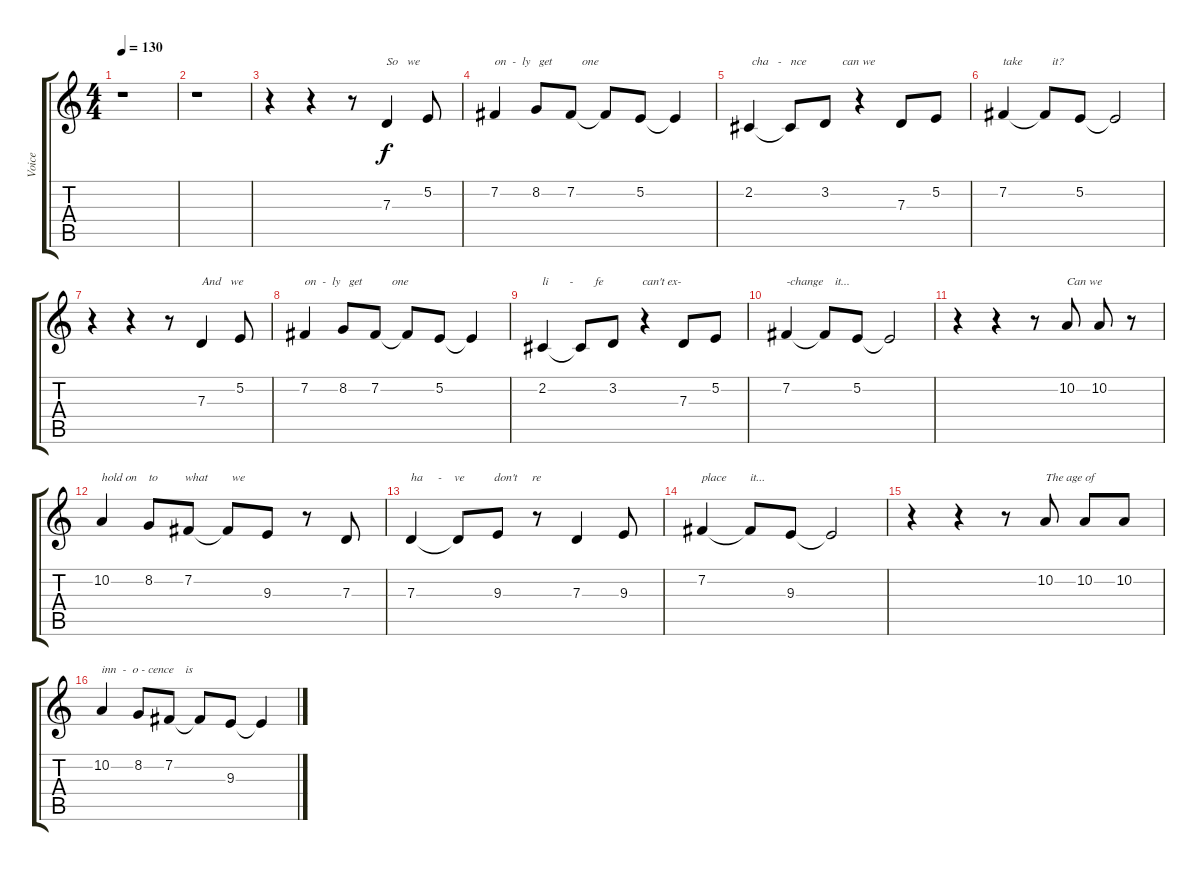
\track ("Voice" "Voice") {instrument cello}
\staff {score tabs}
\tuning (E4 B3 G3 D3 A2 E2) {hide}
\ts (4 4)
\tempo 130
\clef g2
\ks c
r.1{dy f} |
r.1 |
r.4 r.4 r.8 7.3.4{txt "So   we"} 5.2.8 |
7.2.4{txt "on  -  ly   get          one"} 8.2.8 7.2.8 7.2{t}.8 5.2.8 5.2{t}.4 |
2.2.4{txt " cha   -   nce            can we"} 2.2{t}.8 3.2.8 r.4 7.3.8 5.2.8 |
7.2.4{txt "take          it?"} 7.2{t}.8 5.2.8 5.2{t}.2 |
r.4 r.4 r.8 7.3.4{txt "And   we"} 5.2.8 |
7.2.4{txt "on  -  ly   get          one"} 8.2.8 7.2.8 7.2{t}.8 5.2.8 5.2{t}.4 |
2.2.4{txt "li       -       fe             can't ex-"} 2.2{t}.8 3.2.8 r.4 7.3.8 5.2.8 |
7.2.4{txt "-change    it..."} 7.2{t}.8 5.2.8 5.2{t}.2 |
r.4 r.4 r.8 10.2.8{txt "Can we"} 10.2.8 r.8 |
10.2.4{txt "hold on    to         what        we"} 8.2.8 7.2.8 7.2{t}.8 9.3.8 r.8 7.3.8 |
7.3.4{txt "ha     -    ve          don't     re"} 7.3{t}.8 9.3.8 r.8 7.3.4 9.3.8 |
7.2.4{txt "place        it..."} 7.2{t}.8 9.3.8 9.3{t}.2 |
r.4 r.4 r.8 10.2.8{txt "The age of"} 10.2.8 10.2.8 |
10.2.4{txt "inn  -  o - cence    is"} 8.2.8 7.2.8 7.2{t}.8 9.3.8 9.3{t}.4
